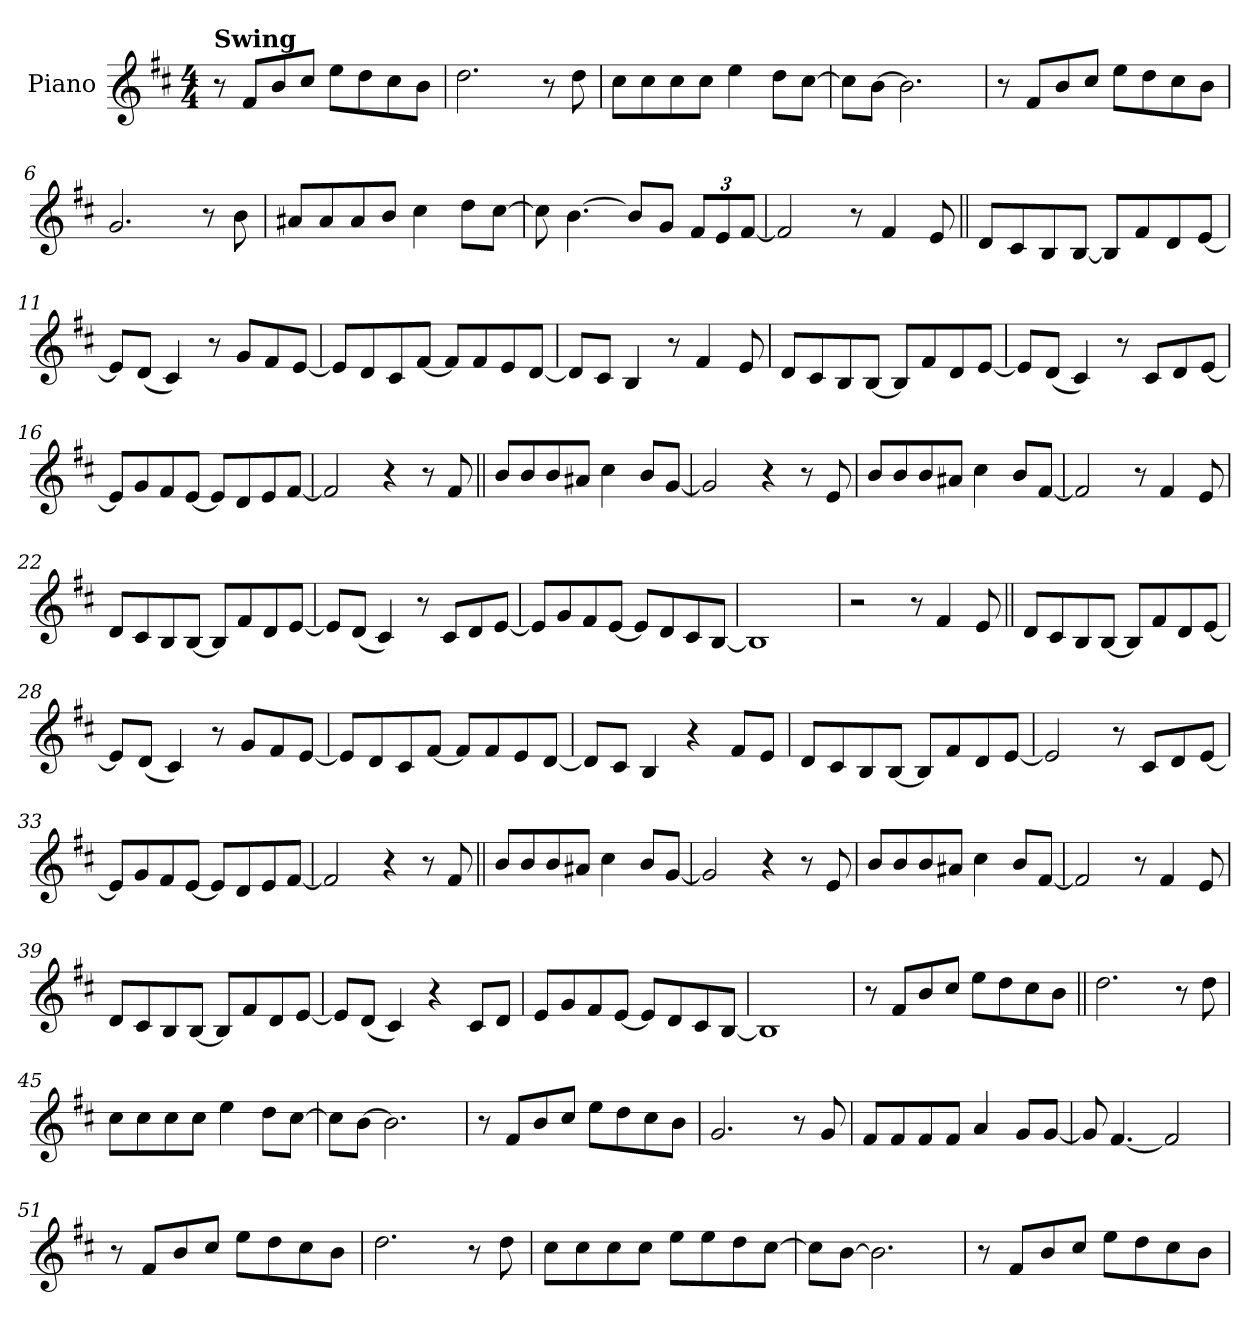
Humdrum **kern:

**kern
*part1
*staff1
*I"Piano
*I'Pno.
*clefG2
*k[f#c#]
*M4/4
*MM136
=1
!LO:TX:a:B:t=Swing
8r
8f#!L
8b!
8cc#!J
8ee!L
8dd!
8cc#!
8b!J
=2
2.dd!
8r
8dd!
=3
8cc#!L
8cc#!
8cc#!
8cc#!J
4ee!
8dd!L
[8cc#!J
=4
8cc#!L]
[8b!J
2.b!]
=5
8r
8f#!L
8b!
8cc#!J
8ee!L
8dd!
8cc#!
8b!J
=6
2.g!
8r
8b!
=7
8a#X!L
8a#!
8a#!
8b!J
4cc#!
8dd!L
[8cc#!J
=8
8cc#!]
[4.b!
8b!L]
8g!J
*Xbrackettup
12f#!L
12e!
[12f#!J
=9
2f#!]
8r
4f#
8e
=10||
8dL
8c#
8B
[8BJ
8BL]
8f#
8d
[8eJ
=11
8eL]
(8dJ
4c#)
8r
8gL
8f#
[8eJ
=12
8eL]
8d
8c#
[8f#J
8f#L]
8f#
8e
[8dJ
=13
8dL]
8c#J
4B
8r
4f#
8e
=14
8dL
8c#
8B
[8BJ
8BL]
8f#
8d
[8eJ
=15
8eL]
(8dJ
4c#)
8r
8c#L
8d
[8eJ
=16
8eL]
8g
8f#
[8eJ
8eL]
8d
8e
[8f#J
=17
2f#]
4r
8r
8f#
=18||
8bL
8b
8b
8a#XJ
4cc#
8bL
[8gJ
=19
2g]
4r
8r
8e
=20
8bL
8b
8b
8a#XJ
4cc#
8bL
[8f#J
=21
2f#]
8r
4f#
8e
=22
8dL
8c#
8B
[8BJ
8BL]
8f#
8d
[8eJ
=23
8eL]
(8dJ
4c#)
8r
8c#L
8d
[8eJ
=24
8eL]
8g
8f#
[8eJ
8eL]
8d
8c#
[8BJ
=25
1B]
=26
2r
8r
4f#
8e
=27||
8dL
8c#
8B
[8BJ
8BL]
8f#
8d
[8eJ
=28
8eL]
(8dJ
4c#)
8r
8gL
8f#
[8eJ
=29
8eL]
8d
8c#
[8f#J
8f#L]
8f#
8e
[8dJ
=30
8dL]
8c#J
4B
4r
8f#L
8eJ
=31
8dL
8c#
8B
[8BJ
8BL]
8f#
8d
[8eJ
=32
2e]
8r
8c#L
8d
[8eJ
=33
8eL]
8g
8f#
[8eJ
8eL]
8d
8e
[8f#J
=34
2f#]
4r
8r
8f#
=35||
8bL
8b
8b
8a#XJ
4cc#
8bL
[8gJ
=36
2g]
4r
8r
8e
=37
8bL
8b
8b
8a#XJ
4cc#
8bL
[8f#J
=38
2f#]
8r
4f#
8e
=39
8dL
8c#
8B
[8BJ
8BL]
8f#
8d
[8eJ
=40
8eL]
(8dJ
4c#)
4r
8c#L
8dJ
=41
8eL
8g
8f#
[8eJ
8eL]
8d
8c#
[8BJ
=42
1B]
=43
8r
8f#L
8b
8cc#J
8eeL
8dd
8cc#
8bJ
=44||
2.dd
8r
8dd
=45
8cc#L
8cc#
8cc#
8cc#J
4ee
8ddL
[8cc#J
=46
8cc#L]
[8bJ
2.b]
=47
8r
8f#L
8b
8cc#J
8eeL
8dd
8cc#
8bJ
=48
2.g
8r
8g
=49
8f#L
8f#
8f#
8f#J
4a
8gL
[8gJ
=50
8g]
[4.f#
2f#]
=51
8r
8f#L
8b
8cc#J
8eeL
8dd
8cc#
8bJ
=52
2.dd
8r
8dd
=53
8cc#L
8cc#
8cc#
8cc#J
8eeL
8ee
8dd
[8cc#J
=54
8cc#L]
[8bJ
2.b]
=55
8r
8f#L
8b
8cc#J
8eeL
8dd
8cc#
8bJ
=
*-
